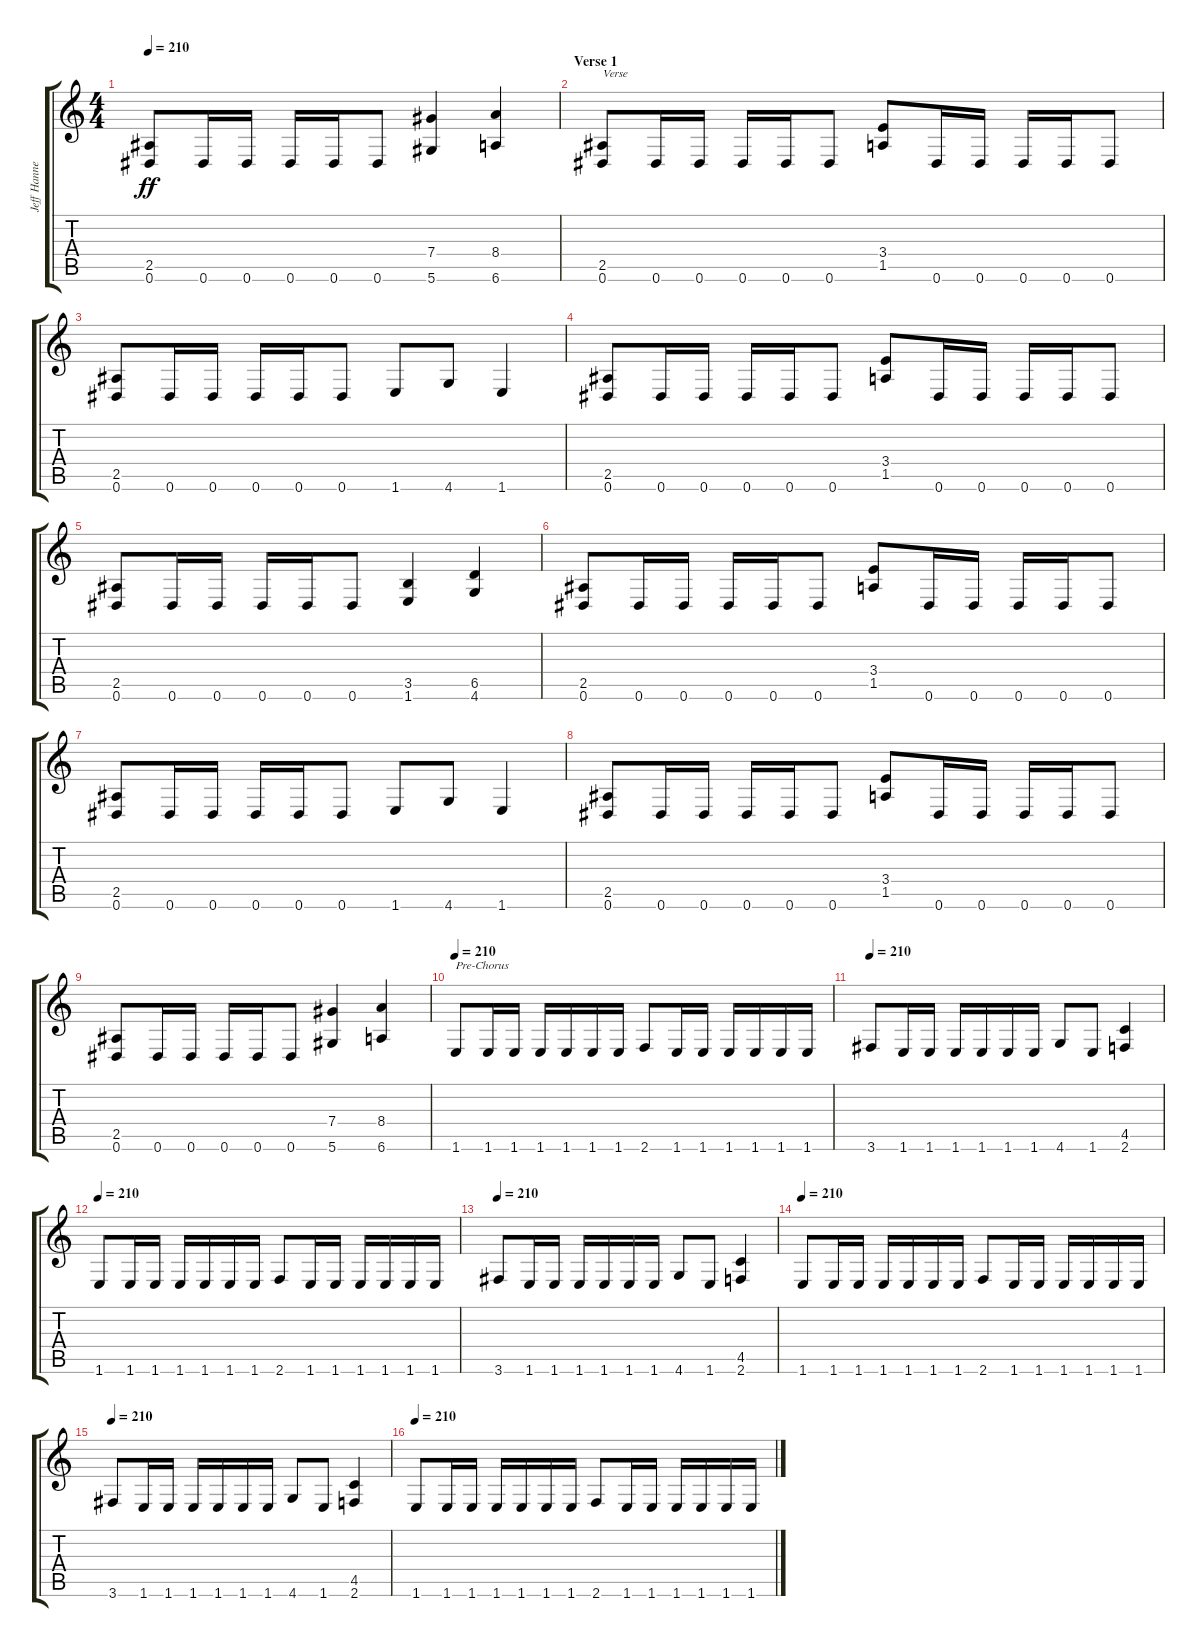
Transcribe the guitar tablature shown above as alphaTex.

\track ("Jeff Hanneman" "Jeff Hanne") {instrument distortionguitar}
\staff {score tabs}
\tuning (Eb4 Bb3 Gb3 Db3 Ab2 Eb2) {hide}
\ts (4 4)
\tempo 210
\clef g2
\ks c
(2.5 0.6).8{dy ff} 0.6.16 0.6.16 0.6.16 0.6.16 0.6.8 (7.4 5.6).4 (8.4 6.6).4 |
\section ("" "Verse 1")
(2.5 0.6).8{txt "Verse"} 0.6.16 0.6.16 0.6.16 0.6.16 0.6.8 (3.4 1.5).8 0.6.16 0.6.16 0.6.16 0.6.16 0.6.8 |
(2.5 0.6).8 0.6.16 0.6.16 0.6.16 0.6.16 0.6.8 1.6.8 4.6.8 1.6.4 |
(2.5 0.6).8 0.6.16 0.6.16 0.6.16 0.6.16 0.6.8 (3.4 1.5).8 0.6.16 0.6.16 0.6.16 0.6.16 0.6.8 |
(2.5 0.6).8 0.6.16 0.6.16 0.6.16 0.6.16 0.6.8 (3.5 1.6).4 (6.5 4.6).4 |
(2.5 0.6).8 0.6.16 0.6.16 0.6.16 0.6.16 0.6.8 (3.4 1.5).8 0.6.16 0.6.16 0.6.16 0.6.16 0.6.8 |
(2.5 0.6).8 0.6.16 0.6.16 0.6.16 0.6.16 0.6.8 1.6.8 4.6.8 1.6.4 |
(2.5 0.6).8 0.6.16 0.6.16 0.6.16 0.6.16 0.6.8 (3.4 1.5).8 0.6.16 0.6.16 0.6.16 0.6.16 0.6.8 |
(2.5 0.6).8 0.6.16 0.6.16 0.6.16 0.6.16 0.6.8 (7.4 5.6).4 (8.4 6.6).4 |
\tempo 210
1.6.8{txt "Pre-Chorus"} 1.6.16 1.6.16 1.6.16 1.6.16 1.6.16 1.6.16 2.6.8 1.6.16 1.6.16 1.6.16 1.6.16 1.6.16 1.6.16 |
\tempo 210
3.6.8 1.6.16 1.6.16 1.6.16 1.6.16 1.6.16 1.6.16 4.6.8 1.6.8 (4.5 2.6).4 |
\tempo 210
1.6.8 1.6.16 1.6.16 1.6.16 1.6.16 1.6.16 1.6.16 2.6.8 1.6.16 1.6.16 1.6.16 1.6.16 1.6.16 1.6.16 |
\tempo 210
3.6.8 1.6.16 1.6.16 1.6.16 1.6.16 1.6.16 1.6.16 4.6.8 1.6.8 (4.5 2.6).4 |
\tempo 210
1.6.8 1.6.16 1.6.16 1.6.16 1.6.16 1.6.16 1.6.16 2.6.8 1.6.16 1.6.16 1.6.16 1.6.16 1.6.16 1.6.16 |
\tempo 210
3.6.8 1.6.16 1.6.16 1.6.16 1.6.16 1.6.16 1.6.16 4.6.8 1.6.8 (4.5 2.6).4 |
\tempo 210
1.6.8 1.6.16 1.6.16 1.6.16 1.6.16 1.6.16 1.6.16 2.6.8 1.6.16 1.6.16 1.6.16 1.6.16 1.6.16 1.6.16
